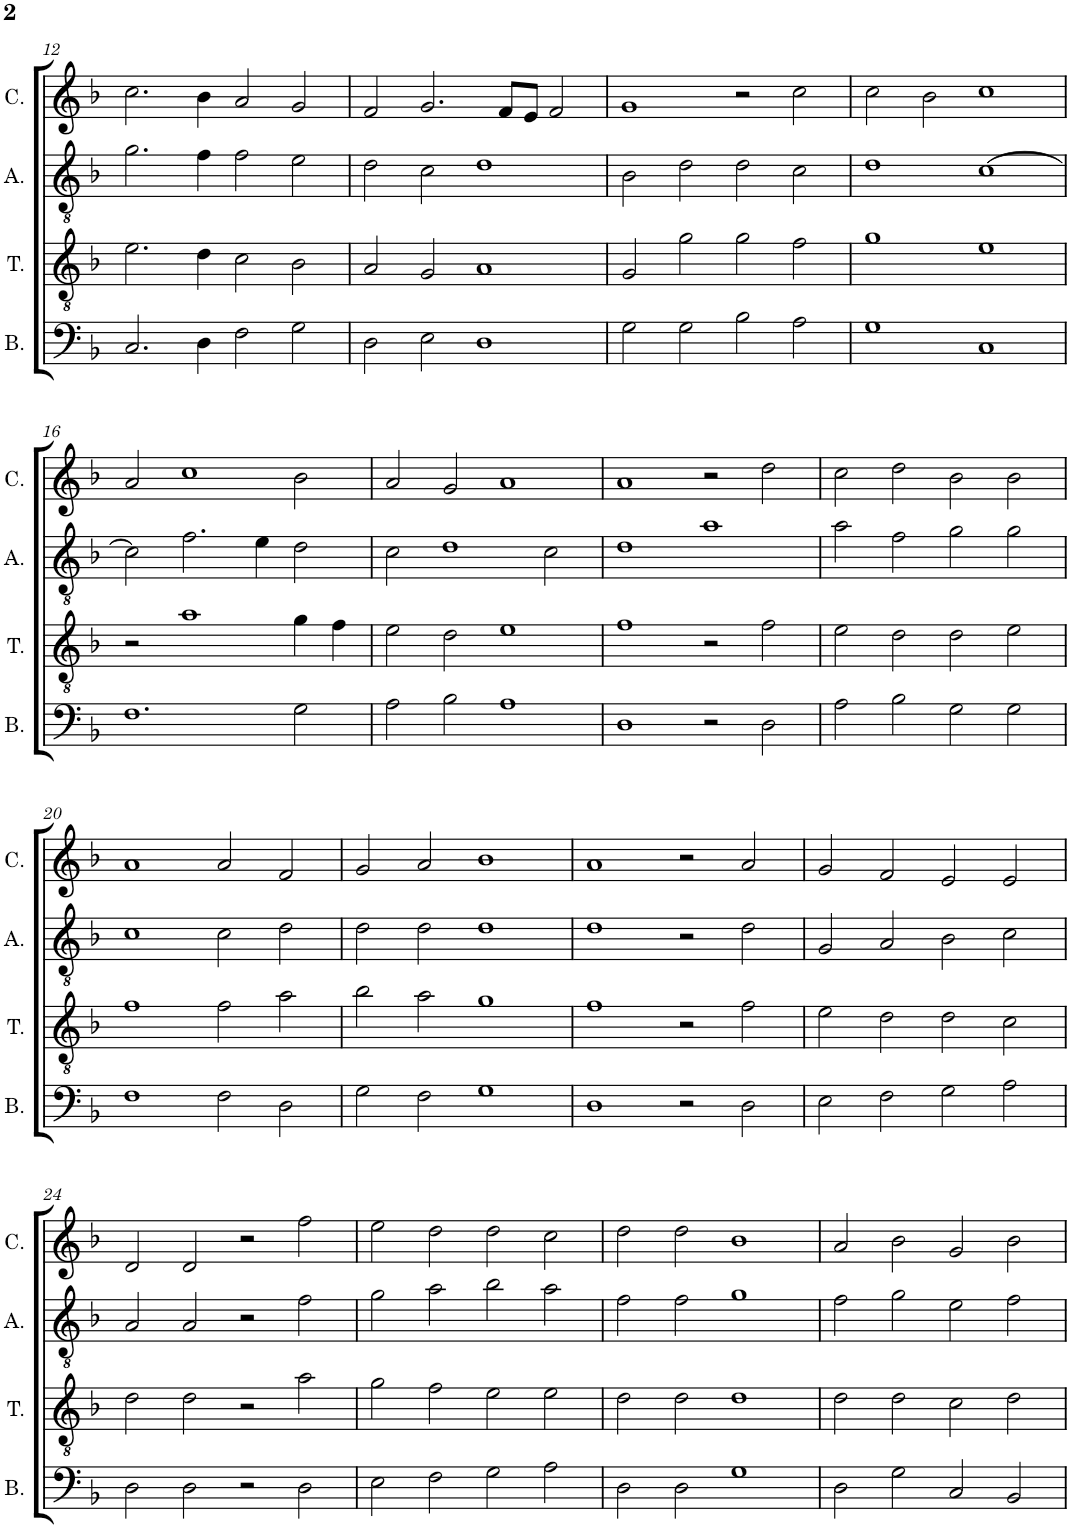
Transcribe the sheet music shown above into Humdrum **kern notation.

**kern	**kern	**kern	**kern
*part4	*part3	*part2	*part1
*staff4	*staff3	*staff2	*staff1
*I"Bassus	*I"Tenor	*I"Altus	*I"Cantus
*I'B.	*I'T.	*I'A.	*I'C.
!!LO:PB:g=z
*clefF4	*clefGv2	*clefGv2	*clefG2
*k[b-]	*k[b-]	*k[b-]	*k[b-]
*M2/1	*M2/1	*M2/1	*M2/1
=12	=12	=12	=12
2.C/	2.e\	2.g\	2.cc\
4D\	4d\	4f\	4b-\
2F\	2c\	2f\	2a/
2G\	2B-\	2e\	2g/
=13	=13	=13	=13
2D\	2A/	2d\	2f/
2E\	2G/	2c\	2.g/
1D	1A	1d	.
.	.	.	8f/L
.	.	.	8e/J
.	.	.	2f/
=14	=14	=14	=14
2G\	2G/	2B-\	1g
2G\	2g\	2d\	.
2B-\	2g\	2d\	2r
2A\	2f\	2c\	2cc\
=15	=15	=15	=15
1G	1g	1d	2cc\
.	.	.	2b-\
1C	1e	[1c	1cc
!!LO:LB:g=z
=16	=16	=16	=16
1.F	2r	2c\]	2a/
.	1a	2.f\	1cc
.	.	4e\	.
2G\	4g\	2d\	2b-\
.	4f\	.	.
=17	=17	=17	=17
2A\	2e\	2c\	2a/
2B-\	2d\	1d	2g/
1A	1e	.	1a
.	.	2c\	.
=18	=18	=18	=18
1D	1f	1d	1a
2r	2r	1a	2r
2D\	2f\	.	2dd\
=19	=19	=19	=19
2A\	2e\	2a\	2cc\
2B-\	2d\	2f\	2dd\
2G\	2d\	2g\	2b-\
2G\	2e\	2g\	2b-\
!!LO:LB:g=z
=20	=20	=20	=20
1F	1f	1c	1a
2F\	2f\	2c\	2a/
2D\	2a\	2d\	2f/
=21	=21	=21	=21
2G\	2b-\	2d\	2g/
2F\	2a\	2d\	2a/
1G	1g	1d	1b-
=22	=22	=22	=22
1D	1f	1d	1a
2r	2r	2r	2r
2D\	2f\	2d\	2a/
=23	=23	=23	=23
2E\	2e\	2G/	2g/
2F\	2d\	2A/	2f/
2G\	2d\	2B-\	2e/
2A\	2c\	2c\	2e/
!!LO:LB:g=z
=24	=24	=24	=24
2D\	2d\	2A/	2d/
2D\	2d\	2A/	2d/
2r	2r	2r	2r
2D\	2a\	2f\	2ff\
=25	=25	=25	=25
2E\	2g\	2g\	2ee\
2F\	2f\	2a\	2dd\
2G\	2e\	2b-\	2dd\
2A\	2e\	2a\	2cc\
=26	=26	=26	=26
2D\	2d\	2f\	2dd\
2D\	2d\	2f\	2dd\
1G	1d	1g	1b-
=27	=27	=27	=27
2D\	2d\	2f\	2a/
2G\	2d\	2g\	2b-\
2C/	2c\	2e\	2g/
2BB-/	2d\	2f\	2b-\
=	=	=	=
*-	*-	*-	*-
